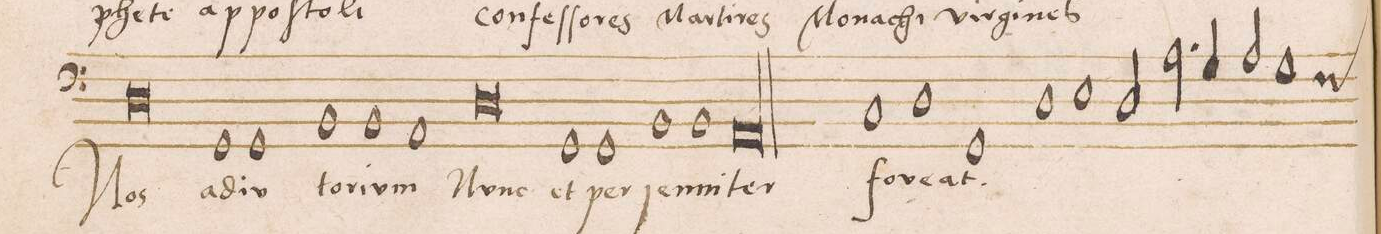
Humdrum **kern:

**kern	**text
*I"BASVS	*
*clefF4	*
*k[b-]	*
*met(C|)	*
*M2/1	*
0D	Nos
=61-	=61-
1GG	ad-
1GG	-iv-
=62-	=62-
1BB-	-to-
1BB-	-ri-
=63-	=63-
1AA	-um
0D	Nunc
=64-	=64-
1GG	et
=65-	=65-
1GG	per-
1BB-	-ren-
=66-	=66-
1BB-	-ni-
1AAl	-ter
=67||	=67||
1C	fo-
1D	-ve-
=68-	=68-
1GG	-at.
1D	.
=69-	=69-
1E	.
2D/	.
2.A\	.
=70-	=70-
4G/	.
2A/	.
*custos:F	*
1G	.
=71-	=71-
*-	*-
